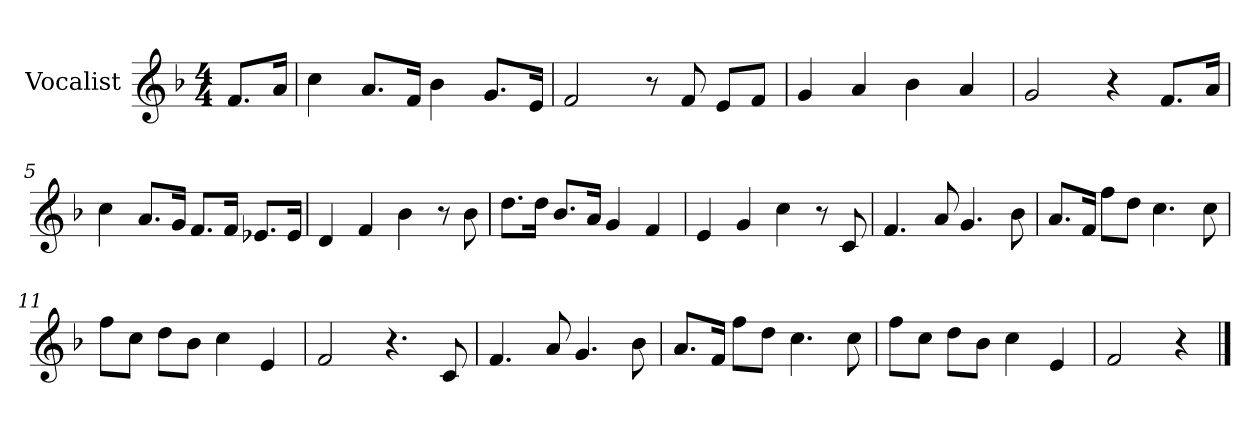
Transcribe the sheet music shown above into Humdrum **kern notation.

**kern
*part1
*staff1
*I"Vocalist
*k[b-]
*F:
*M4/4
=
8.fL
16aJk
=1
4cc
8.aL
16fJk
4b-
8.gL
16eJk
=2
2f
8r
8f
8eL
8fJ
=3
4g
4a
4b-
4a
=4
2g
4r
8.fL
16aJk
=5
4cc
8.aL
16gJk
8.fL
16fJk
8.e-XL
16e-Jk
=6
4d
4f
4b-
8r
8b-
=7
8.ddL
16ddJk
8.b-L
16aJk
4g
4f
=8
4e
4g
4cc
8r
8c
=9
4.f
8a
4.g
8b-
=10
8.aL
16fJk
8ffL
8ddJ
4.cc
8cc
=11
8ffL
8ccJ
8ddL
8b-J
4cc
4e
=12
2f
4.r
8c
=13
4.f
8a
4.g
8b-
=14
8.aL
16fJk
8ffL
8ddJ
4.cc
8cc
=15
8ffL
8ccJ
8ddL
8b-J
4cc
4e
=16
2f
4r
==
*-
